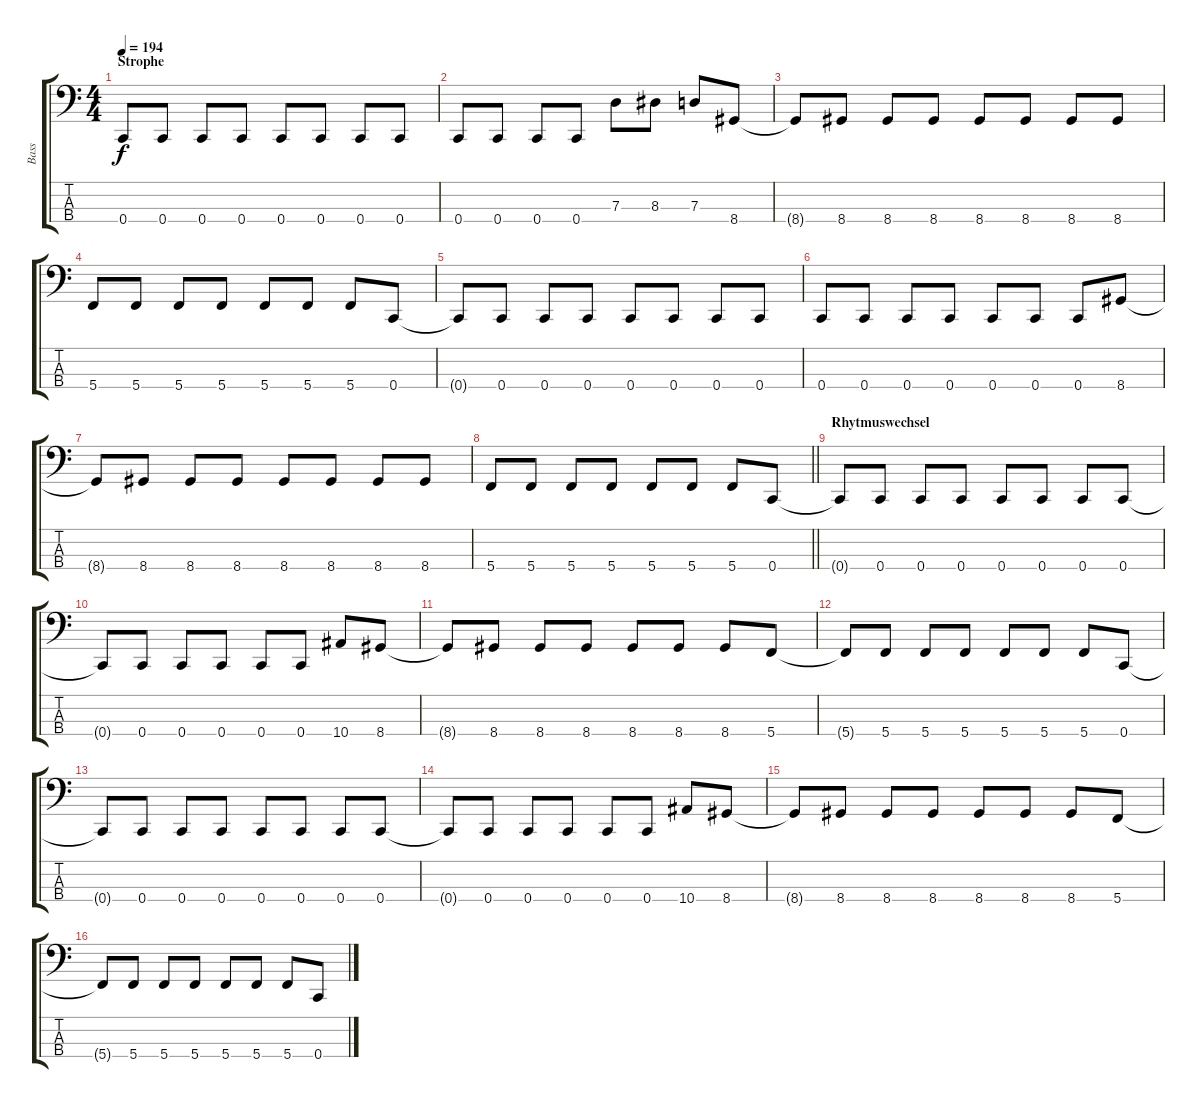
\track ("Bass" "Bass") {instrument electricbasspick}
\staff {score tabs}
\tuning (F2 C2 G1 C1) {hide}
\ts (4 4)
\section ("" "Strophe")
\tempo 194
\clef f4
\ks c
0.4{t}.8{dy f} 0.4.8 0.4.8 0.4.8 0.4.8 0.4.8 0.4.8 0.4.8 |
0.4.8 0.4.8 0.4.8 0.4.8 7.3.8 8.3.8 7.3.8 8.4.8 |
8.4{t}.8 8.4.8 8.4.8 8.4.8 8.4.8 8.4.8 8.4.8 8.4.8 |
5.4.8 5.4.8 5.4.8 5.4.8 5.4.8 5.4.8 5.4.8 0.4.8 |
0.4{t}.8 0.4.8 0.4.8 0.4.8 0.4.8 0.4.8 0.4.8 0.4.8 |
0.4.8 0.4.8 0.4.8 0.4.8 0.4.8 0.4.8 0.4.8 8.4.8 |
8.4{t}.8 8.4.8 8.4.8 8.4.8 8.4.8 8.4.8 8.4.8 8.4.8 |
\barLineRight lightlight
5.4.8 5.4.8 5.4.8 5.4.8 5.4.8 5.4.8 5.4.8 0.4.8 |
\section ("" "Rhytmuswechsel")
0.4{t}.8 0.4.8 0.4.8 0.4.8 0.4.8 0.4.8 0.4.8 0.4.8 |
0.4{t}.8 0.4.8 0.4.8 0.4.8 0.4.8 0.4.8 10.4.8 8.4.8 |
8.4{t}.8 8.4.8 8.4.8 8.4.8 8.4.8 8.4.8 8.4.8 5.4.8 |
5.4{t}.8 5.4.8 5.4.8 5.4.8 5.4.8 5.4.8 5.4.8 0.4.8 |
0.4{t}.8 0.4.8 0.4.8 0.4.8 0.4.8 0.4.8 0.4.8 0.4.8 |
0.4{t}.8 0.4.8 0.4.8 0.4.8 0.4.8 0.4.8 10.4.8 8.4.8 |
8.4{t}.8 8.4.8 8.4.8 8.4.8 8.4.8 8.4.8 8.4.8 5.4.8 |
5.4{t}.8 5.4.8 5.4.8 5.4.8 5.4.8 5.4.8 5.4.8 0.4.8
